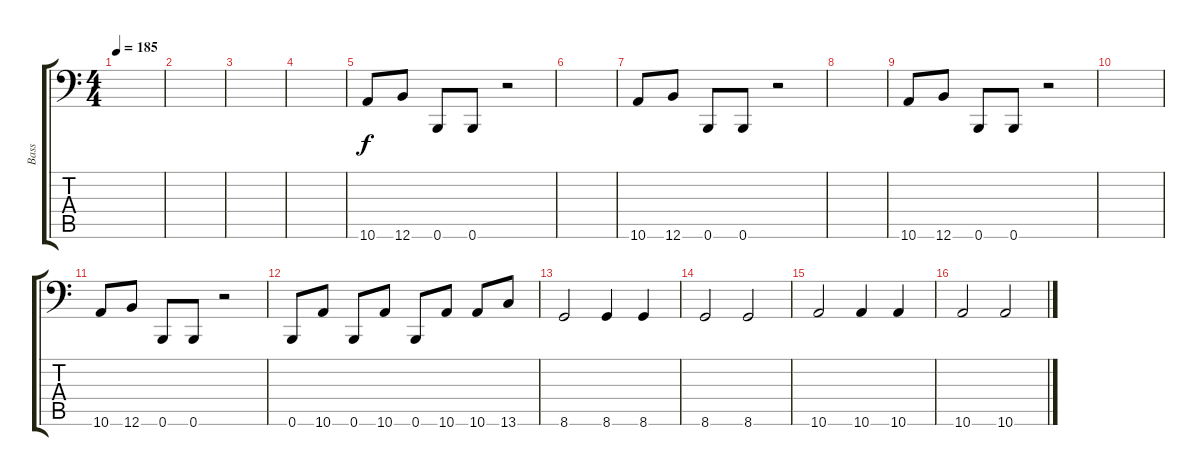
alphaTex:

\track ("Bass" "Bass") {instrument electricbasspick}
\staff {score tabs}
\tuning (Db3 Ab2 E2 B1 Gb1 B0) {hide}
\ts (4 4)
\tempo 185
\clef f4
\ks c
|
|
|
|
10.6.8 12.6.8 0.6.8 0.6.8 r.2 |
|
10.6.8 12.6.8 0.6.8 0.6.8 r.2 |
|
10.6.8 12.6.8 0.6.8 0.6.8 r.2 |
|
10.6.8 12.6.8 0.6.8 0.6.8 r.2 |
0.6.8 10.6.8 0.6.8 10.6.8 0.6.8 10.6.8 10.6.8 13.6.8 |
8.6.2 8.6.4 8.6.4 |
8.6.2 8.6.2 |
10.6.2 10.6.4 10.6.4 |
10.6.2 10.6.2
